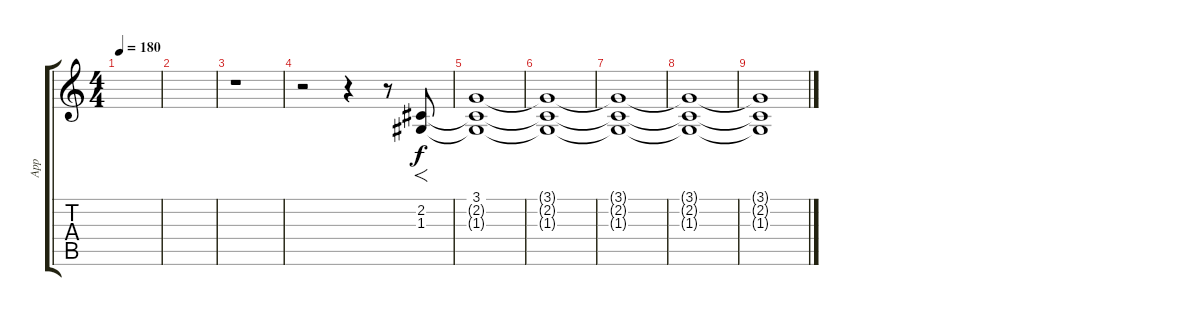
\track ("App" "App") {instrument applause}
\staff {score tabs}
\tuning (E4 B3 G3 D3 A2 E2) {hide}
\ts (4 4)
\tempo 180
\clef g2
\ks c
|
|
r.1 |
r.2 r.4 r.8 (2.2 1.3).8{f} |
(3.1 2.2{t} 1.3{t}).1 |
(3.1{t} 2.2{t} 1.3{t}).1 |
(3.1{t} 2.2{t} 1.3{t}).1 |
(3.1{t} 2.2{t} 1.3{t}).1{volume 1} |
(3.1{t} 2.2{t} 1.3{t}).1
